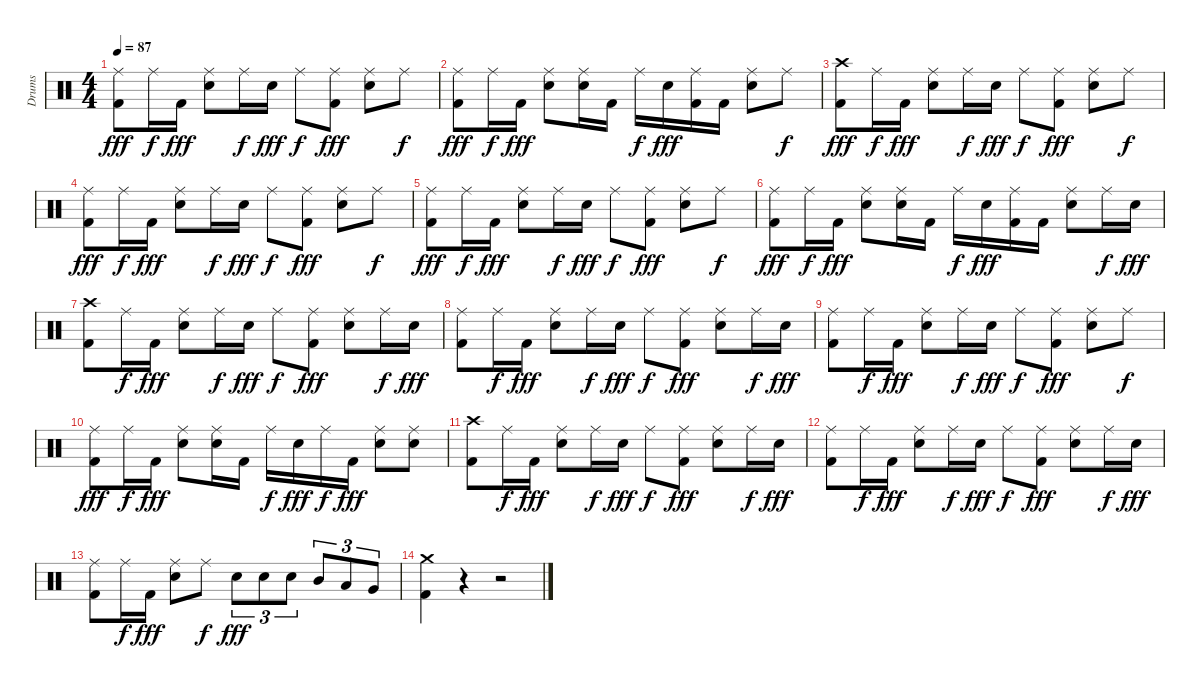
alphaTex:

\track ("Drums " "Drums ") {instrument percussion}
\staff {score}
\articulation defaults
\ts (4 4)
\tempo 87
\clef neutral
\ks c
("Ride (middle)" "Kick (hit) 2").8{dy fff} "Ride (middle)".16{dy f} "Kick (hit) 2".16{dy fff} ("Ride (middle)" "Electric Snare (hit)").8 "Ride (middle)".16{dy f} "Electric Snare (hit)".16{dy fff} "Ride (middle)".8{dy f} ("Ride (middle)" "Kick (hit) 2").8{dy fff} ("Ride (middle)" "Electric Snare (hit)").8 "Ride (middle)".8{dy f} |
("Ride (middle)" "Kick (hit) 2").8{dy fff} "Ride (middle)".16{dy f} "Kick (hit) 2".16{dy fff} ("Ride (middle)" "Electric Snare (hit)").8 ("Ride (middle)" "Electric Snare (hit)").16 "Kick (hit) 2".16 "Ride (middle)".16{dy f} "Electric Snare (hit)".16{dy fff} ("Ride (middle)" "Kick (hit) 2").16 "Kick (hit) 2".16 ("Ride (middle)" "Electric Snare (hit)").8 "Ride (middle)".8{dy f} |
("Crash high (hit)" "Kick (hit) 2").8{dy fff} "Ride (middle)".16{dy f} "Kick (hit) 2".16{dy fff} ("Ride (middle)" "Electric Snare (hit)").8 "Ride (middle)".16{dy f} "Electric Snare (hit)".16{dy fff} "Ride (middle)".8{dy f} ("Ride (middle)" "Kick (hit) 2").8{dy fff} ("Ride (middle)" "Electric Snare (hit)").8 "Ride (middle)".8{dy f} |
("Ride (middle)" "Kick (hit) 2").8{dy fff} "Ride (middle)".16{dy f} "Kick (hit) 2".16{dy fff} ("Ride (middle)" "Electric Snare (hit)").8 "Ride (middle)".16{dy f} "Electric Snare (hit)".16{dy fff} "Ride (middle)".8{dy f} ("Ride (middle)" "Kick (hit) 2").8{dy fff} ("Ride (middle)" "Electric Snare (hit)").8 "Ride (middle)".8{dy f} |
("Ride (middle)" "Kick (hit) 2").8{dy fff} "Ride (middle)".16{dy f} "Kick (hit) 2".16{dy fff} ("Ride (middle)" "Electric Snare (hit)").8 "Ride (middle)".16{dy f} "Electric Snare (hit)".16{dy fff} "Ride (middle)".8{dy f} ("Ride (middle)" "Kick (hit) 2").8{dy fff} ("Ride (middle)" "Electric Snare (hit)").8 "Ride (middle)".8{dy f} |
("Ride (middle)" "Kick (hit) 2").8{dy fff} "Ride (middle)".16{dy f} "Kick (hit) 2".16{dy fff} ("Ride (middle)" "Electric Snare (hit)").8 ("Ride (middle)" "Electric Snare (hit)").16 "Kick (hit) 2".16 "Ride (middle)".16{dy f} "Electric Snare (hit)".16{dy fff} ("Ride (middle)" "Kick (hit) 2").16 "Kick (hit) 2".16 ("Ride (middle)" "Electric Snare (hit)").8 "Ride (middle)".16{dy f} "Electric Snare (hit)".16{dy fff} |
("Crash high (hit)" "Kick (hit) 2").8 "Ride (middle)".16{dy f} "Kick (hit) 2".16{dy fff} ("Ride (middle)" "Electric Snare (hit)").8 "Ride (middle)".16{dy f} "Electric Snare (hit)".16{dy fff} "Ride (middle)".8{dy f} ("Ride (middle)" "Kick (hit) 2").8{dy fff} ("Ride (middle)" "Electric Snare (hit)").8 "Ride (middle)".16{dy f} "Electric Snare (hit)".16{dy fff} |
("Ride (middle)" "Kick (hit) 2").8 "Ride (middle)".16{dy f} "Kick (hit) 2".16{dy fff} ("Ride (middle)" "Electric Snare (hit)").8 "Ride (middle)".16{dy f} "Electric Snare (hit)".16{dy fff} "Ride (middle)".8{dy f} ("Ride (middle)" "Kick (hit) 2").8{dy fff} ("Ride (middle)" "Electric Snare (hit)").8 "Ride (middle)".16{dy f} "Electric Snare (hit)".16{dy fff} |
("Ride (middle)" "Kick (hit) 2").8 "Ride (middle)".16{dy f} "Kick (hit) 2".16{dy fff} ("Ride (middle)" "Electric Snare (hit)").8 "Ride (middle)".16{dy f} "Electric Snare (hit)".16{dy fff} "Ride (middle)".8{dy f} ("Ride (middle)" "Kick (hit) 2").8{dy fff} ("Ride (middle)" "Electric Snare (hit)").8 "Ride (middle)".8{dy f} |
("Ride (middle)" "Kick (hit) 2").8{dy fff} "Ride (middle)".16{dy f} "Kick (hit) 2".16{dy fff} ("Ride (middle)" "Electric Snare (hit)").8 ("Ride (middle)" "Electric Snare (hit)").16 "Kick (hit) 2".16 "Ride (middle)".16{dy f} "Electric Snare (hit)".16{dy fff} "Ride (middle)".16{dy f} "Kick (hit) 2".16{dy fff} ("Ride (middle)" "Electric Snare (hit)").8 ("Ride (middle)" "Electric Snare (hit)").8 |
("Crash high (hit)" "Kick (hit) 2").8 "Ride (middle)".16{dy f} "Kick (hit) 2".16{dy fff} ("Ride (middle)" "Electric Snare (hit)").8 "Ride (middle)".16{dy f} "Electric Snare (hit)".16{dy fff} "Ride (middle)".8{dy f} ("Ride (middle)" "Kick (hit) 2").8{dy fff} ("Ride (middle)" "Electric Snare (hit)").8 "Ride (middle)".16{dy f} "Electric Snare (hit)".16{dy fff} |
("Ride (middle)" "Kick (hit) 2").8 "Ride (middle)".16{dy f} "Kick (hit) 2".16{dy fff} ("Ride (middle)" "Electric Snare (hit)").8 "Ride (middle)".16{dy f} "Electric Snare (hit)".16{dy fff} "Ride (middle)".8{dy f} ("Ride (middle)" "Kick (hit) 2").8{dy fff} ("Ride (middle)" "Electric Snare (hit)").8 "Ride (middle)".16{dy f} "Electric Snare (hit)".16{dy fff} |
("Ride (middle)" "Kick (hit) 2").8 "Ride (middle)".16{dy f} "Kick (hit) 2".16{dy fff} ("Ride (middle)" "Electric Snare (hit)").8 "Ride (middle)".8{dy f} "Electric Snare (hit)".8{tu (3 2) dy fff} "Electric Snare (hit)".8{tu (3 2)} "Electric Snare (hit)".8{tu (3 2)} "Mid Tom (hit)".8{tu (3 2)} "Low Tom (hit)".8{tu (3 2)} "Very Low Tom (hit)".8{tu (3 2)} |
("Crash medium (hit)" "Kick (hit) 2").4 r.4 r.2
